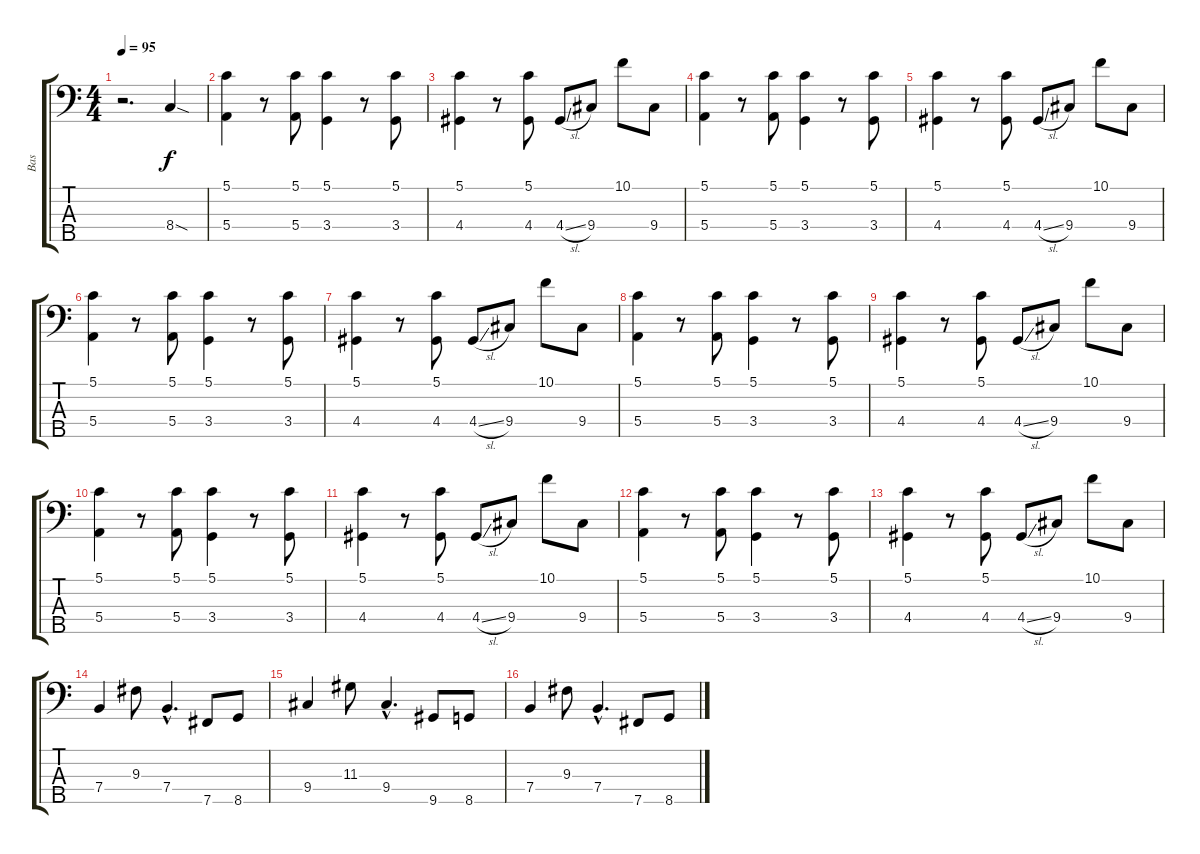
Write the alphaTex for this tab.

\track ("Bas" "Bas") {instrument electricbassfinger}
\staff {score tabs}
\tuning (G2 D2 A1 E1 B0) {hide}
\ts (4 4)
\tempo 95
\clef f4
\ks c
r.2{d dy f instrument electricbassfinger} 8.4{sod}.4 |
(5.1 5.4).4 r.8 (5.1 5.4).8 (5.1 3.4).4 r.8 (5.1 3.4).8 |
(5.1 4.4).4 r.8 (5.1 4.4).8 4.4{sl}.8 9.4.8 10.1.8 9.4.8 |
(5.1 5.4).4 r.8 (5.1 5.4).8 (5.1 3.4).4 r.8 (5.1 3.4).8 |
(5.1 4.4).4 r.8 (5.1 4.4).8 4.4{sl}.8 9.4.8 10.1.8 9.4.8 |
(5.1 5.4).4 r.8 (5.1 5.4).8 (5.1 3.4).4 r.8 (5.1 3.4).8 |
(5.1 4.4).4 r.8 (5.1 4.4).8 4.4{sl}.8 9.4.8 10.1.8 9.4.8 |
(5.1 5.4).4 r.8 (5.1 5.4).8 (5.1 3.4).4 r.8 (5.1 3.4).8 |
(5.1 4.4).4 r.8 (5.1 4.4).8 4.4{sl}.8 9.4.8 10.1.8 9.4.8 |
(5.1 5.4).4 r.8 (5.1 5.4).8 (5.1 3.4).4 r.8 (5.1 3.4).8 |
(5.1 4.4).4 r.8 (5.1 4.4).8 4.4{sl}.8 9.4.8 10.1.8 9.4.8 |
(5.1 5.4).4 r.8 (5.1 5.4).8 (5.1 3.4).4 r.8 (5.1 3.4).8 |
(5.1 4.4).4 r.8 (5.1 4.4).8 4.4{sl}.8 9.4.8 10.1.8 9.4.8 |
7.4.4 9.3.8 7.4{hac}.4{d} 7.5.8 8.5.8 |
9.4.4 11.3.8 9.4{hac}.4{d} 9.5.8 8.5.8 |
7.4.4 9.3.8 7.4{hac}.4{d} 7.5.8 8.5.8
